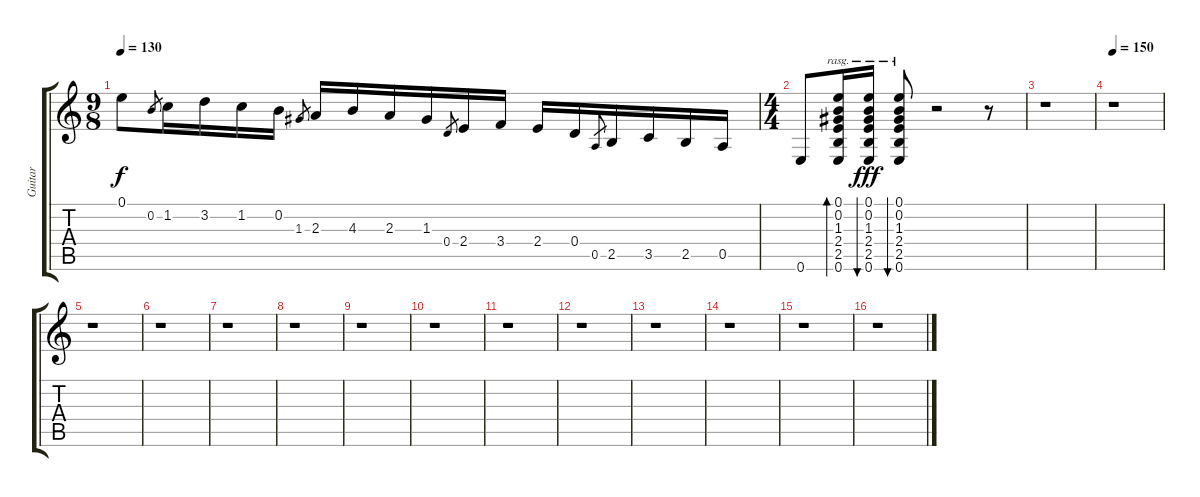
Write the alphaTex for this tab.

\track ("Guitar" "Guitar") {instrument acousticguitarnylon}
\staff {score tabs}
\tuning (E4 B3 G3 D3 A2 E2) {hide}
\ts (9 8)
\tempo 130
\clef g2
\ks c
0.1.8{dy f} 0.2.8{gr} 1.2.16 3.2.16 1.2.16 0.2.16 1.3.8{gr} 2.3.16 4.3.16 2.3.16 1.3.16 0.4.8{gr} 2.4.16 3.4.16 2.4.16 0.4.16 0.5.8{gr} 2.5.16 3.5.16 2.5.16 0.5.16 |
\ts (4 4)
0.6.8 (0.1 0.2 1.3 2.4 2.5 0.6).16{bd 120 rasg ii} (0.1 0.2 1.3 2.4 2.5 0.6).16{bu 120 rasg ii dy fff} (0.1 0.2 1.3 2.4 2.5 0.6).8{bu 120 rasg ii} r.2 r.8 |
r.1 |
\tempo 150
r.1 |
r.1 |
r.1 |
r.1 |
r.1 |
r.1 |
r.1 |
r.1 |
r.1 |
r.1 |
r.1 |
r.1 |
r.1
